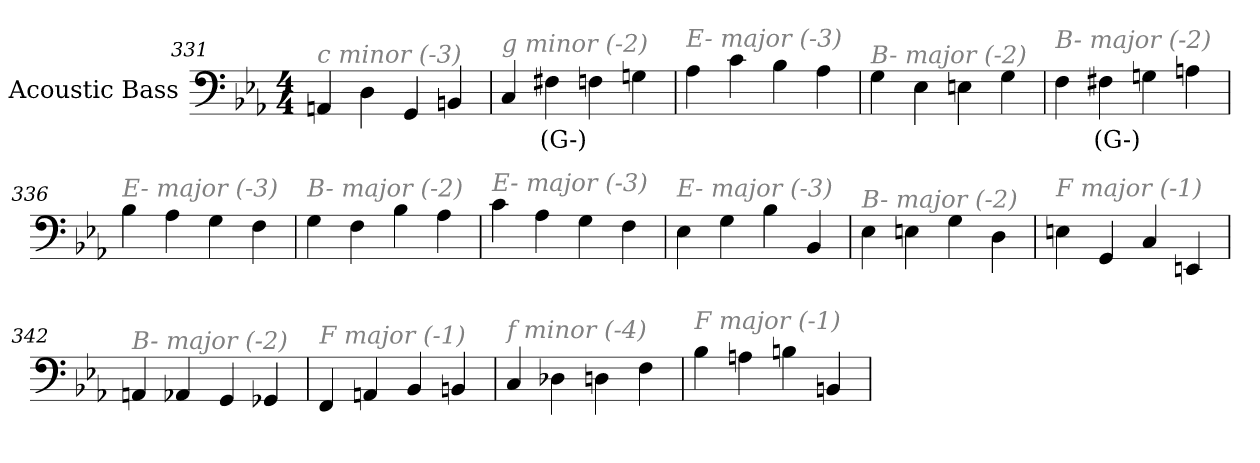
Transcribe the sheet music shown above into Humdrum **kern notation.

**kern	**text
*part1	*part1
*staff1	*staff1
*I"Acoustic Bass	*
*clefF4	*
*ITrd7c12	*
*k[b-e-a-]	*
*E-:	*
*M4/4	*
=331	=331
!LO:TX:i:color=#808080:t=c minor (-3)	!
4AAAn	.
4DD	.
4GGG	.
4BBBn	.
=332	=332
!LO:TX:i:color=#808080:t=g minor (-2)	!
4CC	.
4FF#Xi	(G-)
4FF	.
4GGn	.
=333	=333
!LO:TX:i:color=#808080:t=E- major (-3)	!
4AA-	.
4C	.
4BB-	.
4AA-	.
=334	=334
!LO:TX:i:color=#808080:t=B- major (-2)	!
4GG	.
4EE-	.
4EEn	.
4GG	.
=335	=335
!LO:TX:i:color=#808080:t=B- major (-2)	!
4FF	.
4FF#Xi	(G-)
4GGn	.
4AAn	.
=336	=336
!LO:TX:i:color=#808080:t=E- major (-3)	!
4BB-	.
4AA-	.
4GG	.
4FF	.
=337	=337
!LO:TX:i:color=#808080:t=B- major (-2)	!
4GG	.
4FF	.
4BB-	.
4AA-	.
=338	=338
!LO:TX:i:color=#808080:t=E- major (-3)	!
4C	.
4AA-	.
4GG	.
4FF	.
=339	=339
!LO:TX:i:color=#808080:t=E- major (-3)	!
4EE-	.
4GG	.
4BB-	.
4BBB-	.
=340	=340
!LO:TX:i:color=#808080:t=B- major (-2)	!
4EE-	.
4EEn	.
4GG	.
4DD	.
=341	=341
!LO:TX:i:color=#808080:t=F major (-1)	!
4EEn	.
4GGG	.
4CC	.
4EEEn	.
=342	=342
!LO:TX:i:color=#808080:t=B- major (-2)	!
4AAAn	.
4AAA-X	.
4GGG	.
4GGG-X	.
=343	=343
!LO:TX:i:color=#808080:t=F major (-1)	!
4FFF	.
4AAAn	.
4BBB-	.
4BBBn	.
=344	=344
!LO:TX:i:color=#808080:t=f minor (-4)	!
4CC	.
4DD-X	.
4DDn	.
4FF	.
=345	=345
!LO:TX:i:color=#808080:t=F major (-1)	!
4BB-	.
4AAn	.
4BBn	.
4BBBn	.
=	=
*-	*-
